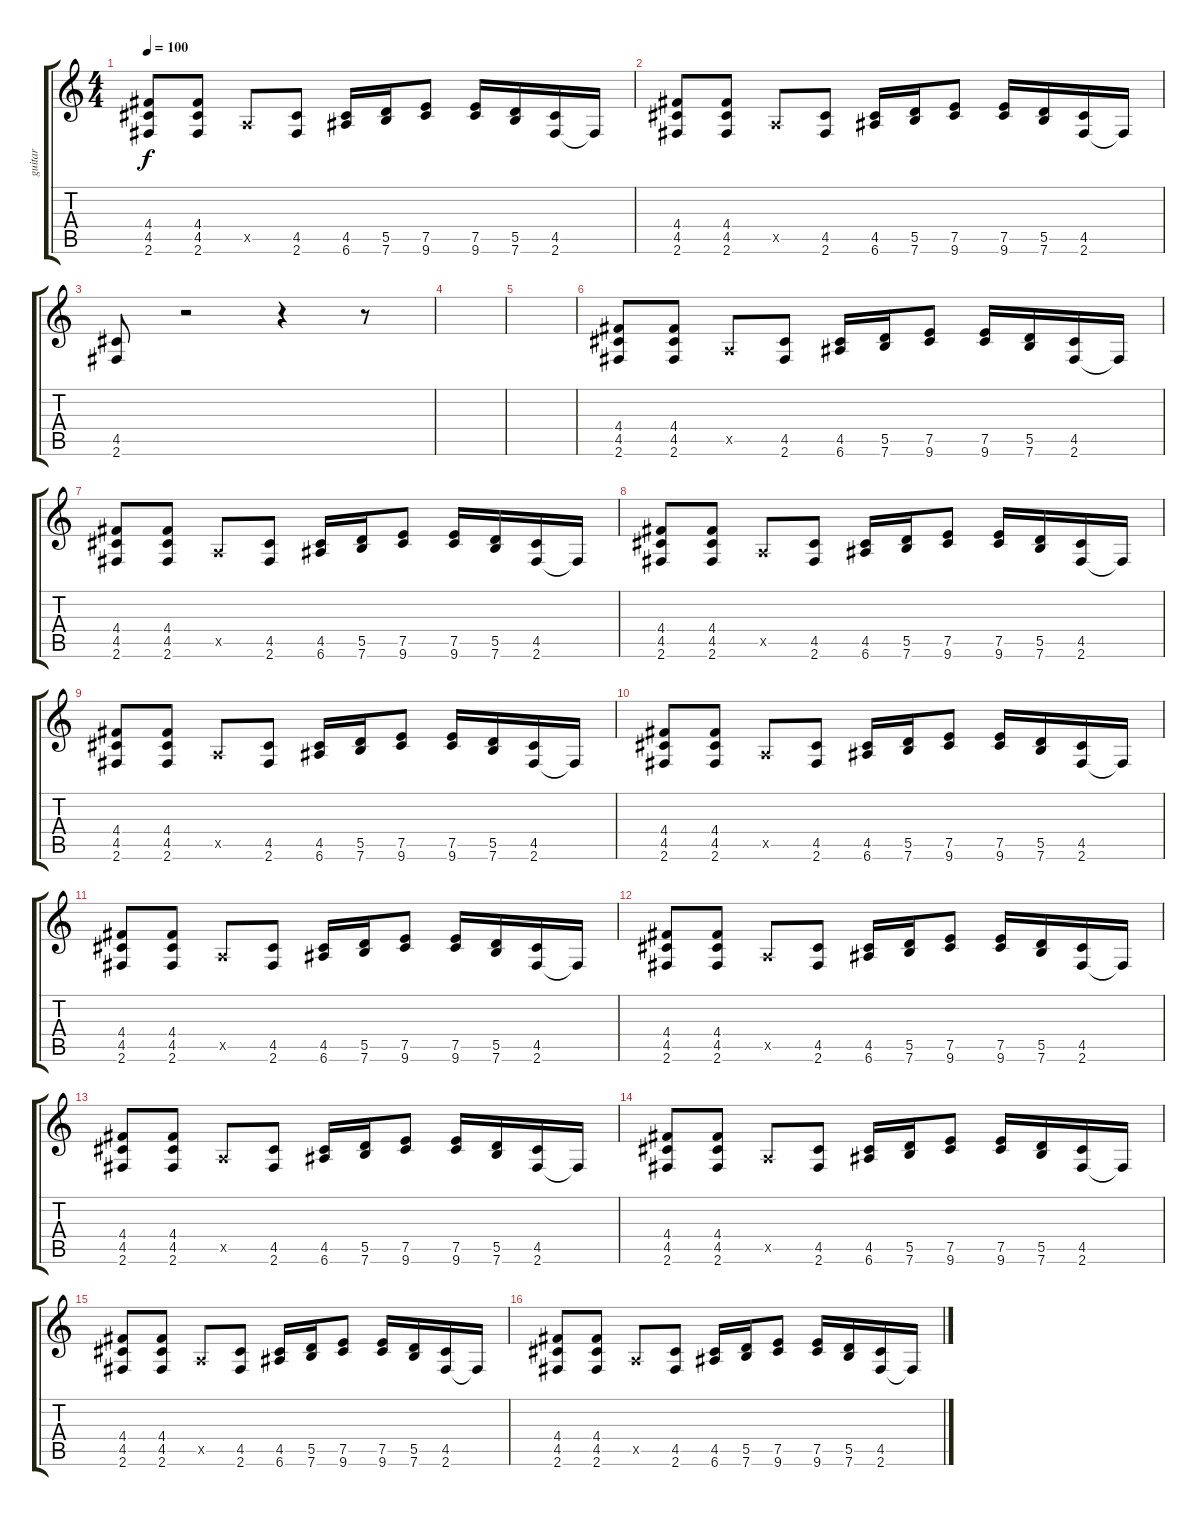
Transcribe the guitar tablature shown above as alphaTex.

\track ("guitar" "guitar") {instrument acousticguitarsteel}
\staff {score tabs}
\tuning (E4 B3 G3 D3 A2 E2) {hide}
\ts (4 4)
\tempo 100
\clef g2
\ks c
(4.4 4.5 2.6).8{dy f} (4.4 4.5 2.6).8 0.5{x}.8 (4.5 2.6).8 (4.5 6.6).16 (5.5 7.6).16 (7.5 9.6).8 (7.5 9.6).16 (5.5 7.6).16 (4.5 2.6).16 2.6{t}.16 |
(4.4 4.5 2.6).8 (4.4 4.5 2.6).8 0.5{x}.8 (4.5 2.6).8 (4.5 6.6).16 (5.5 7.6).16 (7.5 9.6).8 (7.5 9.6).16 (5.5 7.6).16 (4.5 2.6).16 2.6{t}.16 |
(4.5 2.6).8 r.2 r.4 r.8 |
|
|
(4.4 4.5 2.6).8 (4.4 4.5 2.6).8 0.5{x}.8 (4.5 2.6).8 (4.5 6.6).16 (5.5 7.6).16 (7.5 9.6).8 (7.5 9.6).16 (5.5 7.6).16 (4.5 2.6).16 2.6{t}.16 |
(4.4 4.5 2.6).8 (4.4 4.5 2.6).8 0.5{x}.8 (4.5 2.6).8 (4.5 6.6).16 (5.5 7.6).16 (7.5 9.6).8 (7.5 9.6).16 (5.5 7.6).16 (4.5 2.6).16 2.6{t}.16 |
(4.4 4.5 2.6).8 (4.4 4.5 2.6).8 0.5{x}.8 (4.5 2.6).8 (4.5 6.6).16 (5.5 7.6).16 (7.5 9.6).8 (7.5 9.6).16 (5.5 7.6).16 (4.5 2.6).16 2.6{t}.16 |
(4.4 4.5 2.6).8 (4.4 4.5 2.6).8 0.5{x}.8 (4.5 2.6).8 (4.5 6.6).16 (5.5 7.6).16 (7.5 9.6).8 (7.5 9.6).16 (5.5 7.6).16 (4.5 2.6).16 2.6{t}.16 |
(4.4 4.5 2.6).8 (4.4 4.5 2.6).8 0.5{x}.8 (4.5 2.6).8 (4.5 6.6).16 (5.5 7.6).16 (7.5 9.6).8 (7.5 9.6).16 (5.5 7.6).16 (4.5 2.6).16 2.6{t}.16 |
(4.4 4.5 2.6).8 (4.4 4.5 2.6).8 0.5{x}.8 (4.5 2.6).8 (4.5 6.6).16 (5.5 7.6).16 (7.5 9.6).8 (7.5 9.6).16 (5.5 7.6).16 (4.5 2.6).16 2.6{t}.16 |
(4.4 4.5 2.6).8 (4.4 4.5 2.6).8 0.5{x}.8 (4.5 2.6).8 (4.5 6.6).16 (5.5 7.6).16 (7.5 9.6).8 (7.5 9.6).16 (5.5 7.6).16 (4.5 2.6).16 2.6{t}.16 |
(4.4 4.5 2.6).8 (4.4 4.5 2.6).8 0.5{x}.8 (4.5 2.6).8 (4.5 6.6).16 (5.5 7.6).16 (7.5 9.6).8 (7.5 9.6).16 (5.5 7.6).16 (4.5 2.6).16 2.6{t}.16 |
(4.4 4.5 2.6).8 (4.4 4.5 2.6).8 0.5{x}.8 (4.5 2.6).8 (4.5 6.6).16 (5.5 7.6).16 (7.5 9.6).8 (7.5 9.6).16 (5.5 7.6).16 (4.5 2.6).16 2.6{t}.16 |
(4.4 4.5 2.6).8 (4.4 4.5 2.6).8 0.5{x}.8 (4.5 2.6).8 (4.5 6.6).16 (5.5 7.6).16 (7.5 9.6).8 (7.5 9.6).16 (5.5 7.6).16 (4.5 2.6).16 2.6{t}.16 |
(4.4 4.5 2.6).8 (4.4 4.5 2.6).8 0.5{x}.8 (4.5 2.6).8 (4.5 6.6).16 (5.5 7.6).16 (7.5 9.6).8 (7.5 9.6).16 (5.5 7.6).16 (4.5 2.6).16 2.6{t}.16
